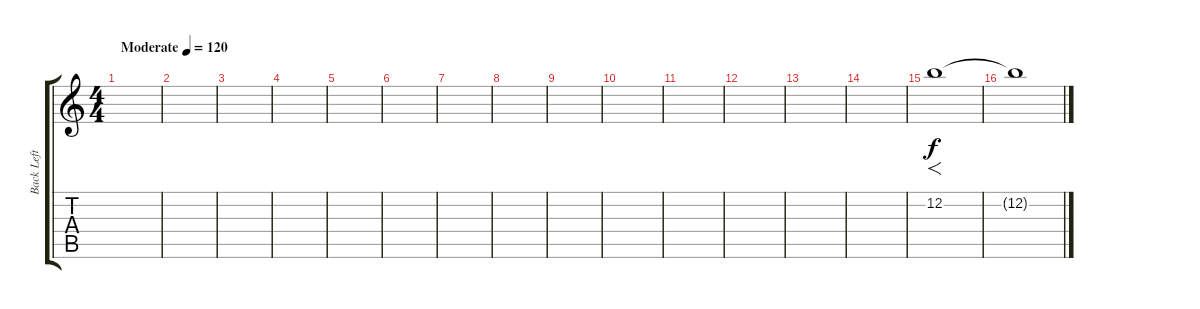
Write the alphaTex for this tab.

\track ("Back Left" "Back Left") {instrument overdrivenguitar}
\staff {score tabs}
\tuning (E4 B3 G3 D3 A2 D2) {hide}
\ts (4 4)
\tempo (120 "Moderate")
\clef g2
\ks c
|
|
|
|
|
|
|
|
|
|
|
|
|
|
12.2.1{f} |
12.2{t}.1
